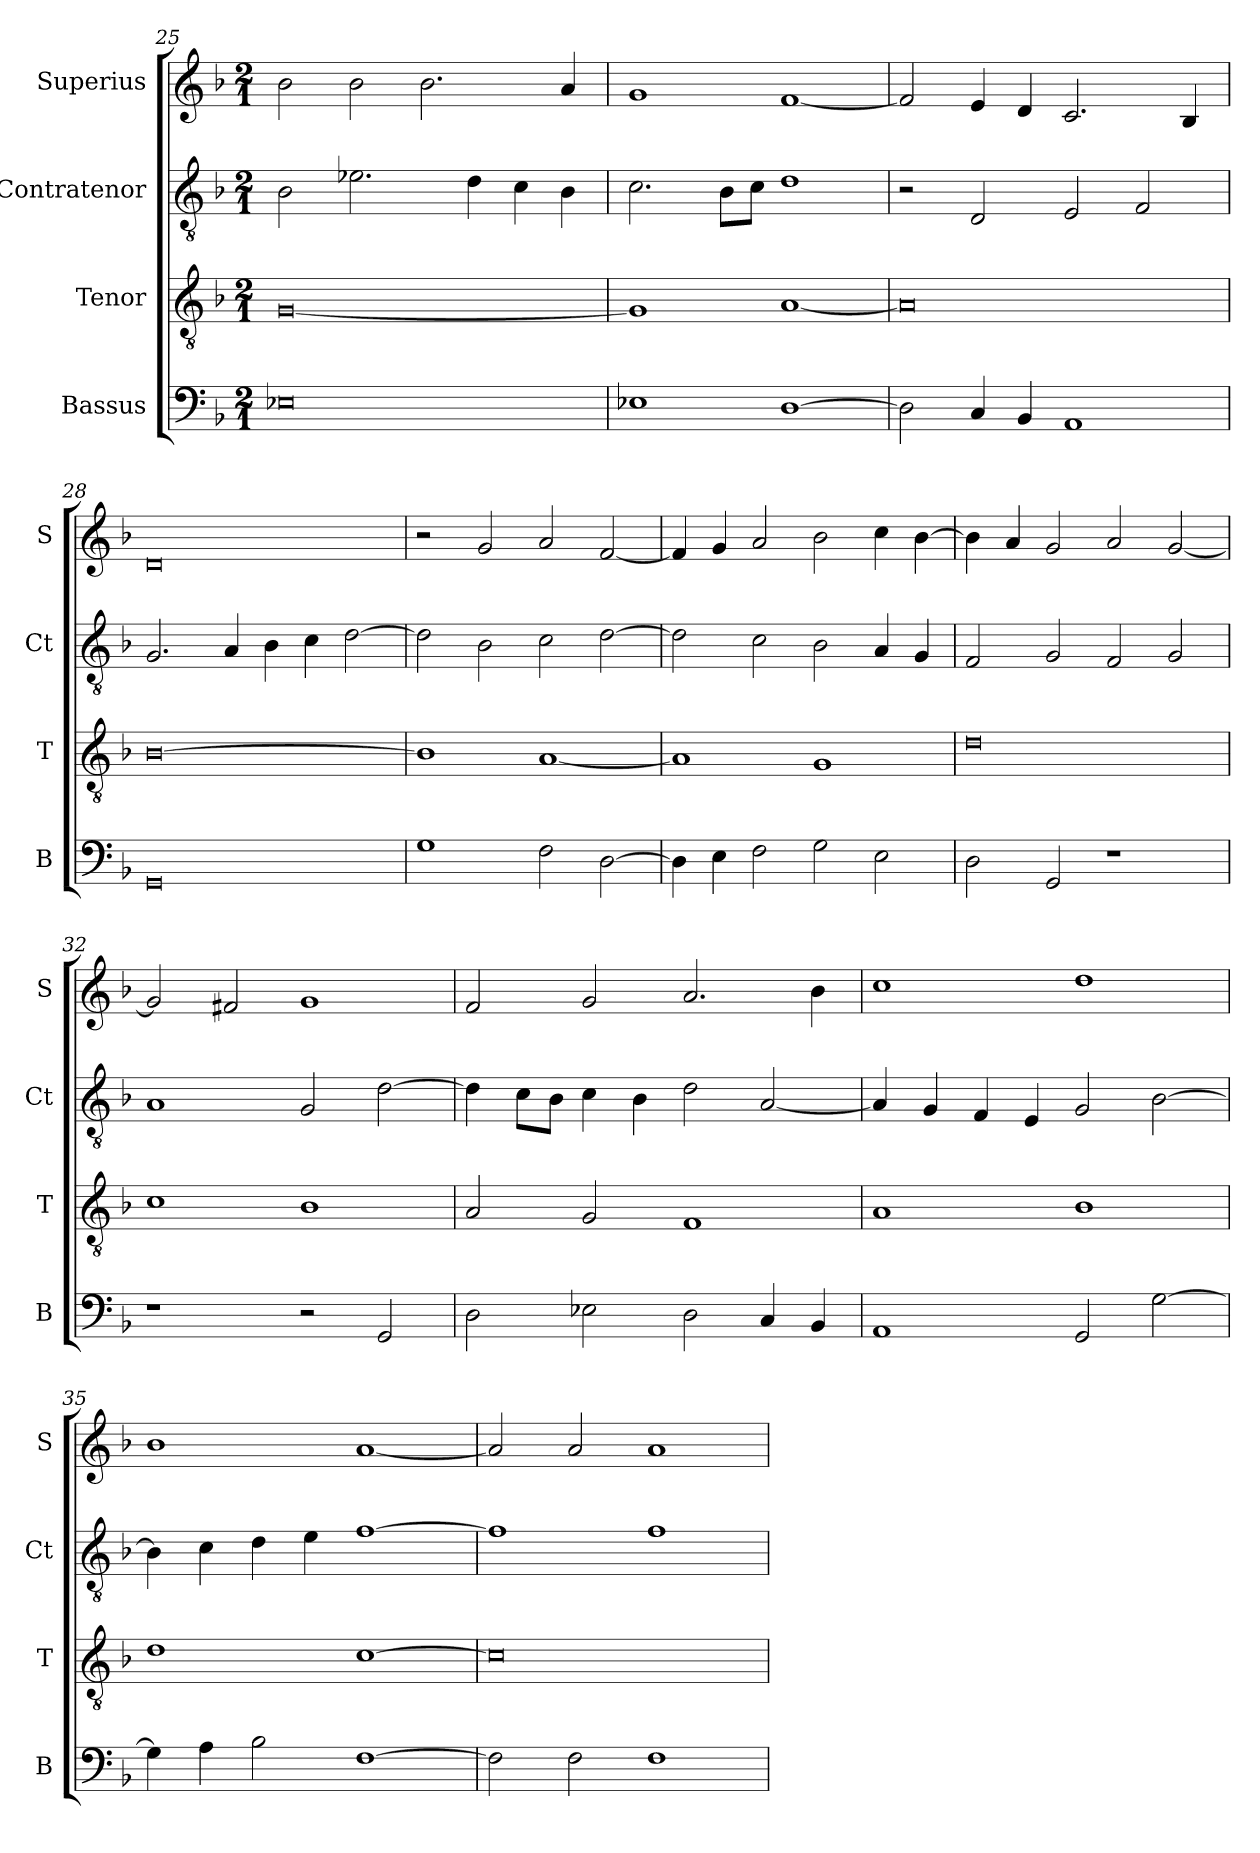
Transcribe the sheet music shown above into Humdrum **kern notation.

**kern	**kern	**kern	**kern
*part4	*part3	*part2	*part1
*staff4	*staff3	*staff2	*staff1
*I"Bassus	*I"Tenor	*I"Contratenor	*I"Superius
*I'B	*I'T	*I'Ct	*I'S
*clefF4	*clefGv2	*clefGv2	*clefG2
*k[b-]	*k[b-]	*k[b-]	*k[b-]
*M2/1	*M2/1	*M2/1	*M2/1
=25	=25	=25	=25
0E-X	[0G	2B-\	2b-\
.	.	2.e-X\	2b-\
.	.	.	2.b-\
.	.	4d\	.
.	.	4c\	.
.	.	4B-\	4a/
=26	=26	=26	=26
1E-X	1G]	2.c\	1g
.	.	8B-\L	.
.	.	8c\J	.
[1D	[1A	1d	[1f
=27	=27	=27	=27
2D\]	0A]	2r	2f/]
4C/	.	2D/	4e/
4BB-/	.	.	4d/
1AA	.	2E/	2.c/
.	.	2F/	.
.	.	.	4B-/
=28	=28	=28	=28
0GG	[0B-	2.G/	0d
.	.	4A/	.
.	.	4B-\	.
.	.	4c\	.
.	.	[2d\	.
=29	=29	=29	=29
1G	1B-]	2d\]	2r
.	.	2B-\	2g/
2F\	[1A	2c\	2a/
[2D\	.	[2d\	[2f/
=30	=30	=30	=30
4D\]	1A]	2d\]	4f/]
4E\	.	.	4g/
2F\	.	2c\	2a/
2G\	1G	2B-\	2b-\
2E\	.	4A/	4cc\
.	.	4G/	[4b-\
=31	=31	=31	=31
2D\	0d	2F/	4b-\]
.	.	.	4a/
2GG/	.	2G/	2g/
1r	.	2F/	2a/
.	.	2G/	[2g/
=32	=32	=32	=32
1r	1c	1A	2g/]
.	.	.	2f#X/
2r	1B-	2G/	1g
2GG/	.	[2d\	.
=33	=33	=33	=33
2D\	2A/	4d\]	2f/
.	.	8c\L	.
.	.	8B-\J	.
2E-X\	2G/	4c\	2g/
.	.	4B-\	.
2D\	1F	2d\	2.a/
4C/	.	[2A/	.
4BB-/	.	.	4b-\
=34	=34	=34	=34
1AA	1A	4A/]	1cc
.	.	4G/	.
.	.	4F/	.
.	.	4E/	.
2GG/	1B-	2G/	1dd
[2G\	.	[2B-\	.
=35	=35	=35	=35
4G\]	1d	4B-\]	1b-
4A\	.	4c\	.
2B-\	.	4d\	.
.	.	4e\	.
[1F	[1c	[1f	[1a
=36	=36	=36	=36
2F\]	0c]	1f]	2a/]
2F\	.	.	2a/
1F	.	1f	1a
=	=	=	=
*-	*-	*-	*-
